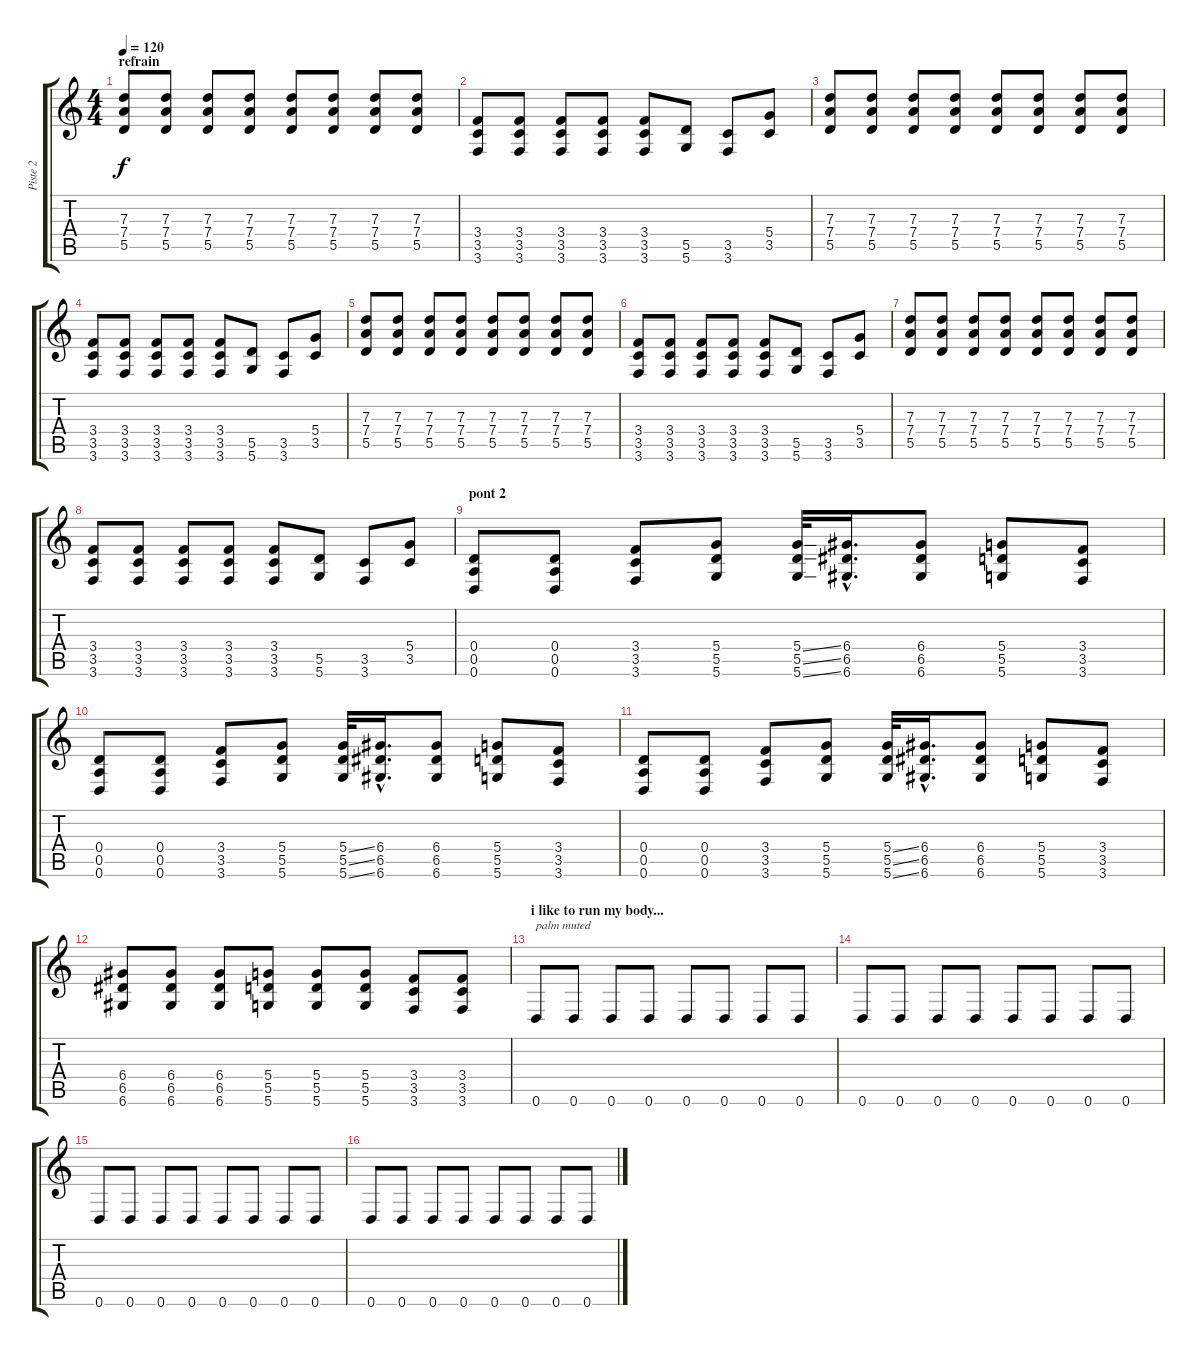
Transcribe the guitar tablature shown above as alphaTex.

\track ("Piste 2" "Piste 2") {instrument overdrivenguitar}
\staff {score tabs}
\tuning (E4 B3 G3 D3 A2 D2) {hide}
\ts (4 4)
\section ("" "refrain")
\tempo 120
\clef g2
\ks c
(7.3 7.4 5.5).8{dy f instrument overdrivenguitar} (7.3 7.4 5.5).8 (7.3 7.4 5.5).8 (7.3 7.4 5.5).8 (7.3 7.4 5.5).8 (7.3 7.4 5.5).8 (7.3 7.4 5.5).8 (7.3 7.4 5.5).8 |
(3.4 3.5 3.6).8 (3.4 3.5 3.6).8 (3.4 3.5 3.6).8 (3.4 3.5 3.6).8 (3.4 3.5 3.6).8 (5.5 5.6).8 (3.5 3.6).8 (5.4 3.5).8 |
(7.3 7.4 5.5).8 (7.3 7.4 5.5).8 (7.3 7.4 5.5).8 (7.3 7.4 5.5).8 (7.3 7.4 5.5).8 (7.3 7.4 5.5).8 (7.3 7.4 5.5).8 (7.3 7.4 5.5).8 |
(3.4 3.5 3.6).8 (3.4 3.5 3.6).8 (3.4 3.5 3.6).8 (3.4 3.5 3.6).8 (3.4 3.5 3.6).8 (5.5 5.6).8 (3.5 3.6).8 (5.4 3.5).8 |
(7.3 7.4 5.5).8 (7.3 7.4 5.5).8 (7.3 7.4 5.5).8 (7.3 7.4 5.5).8 (7.3 7.4 5.5).8 (7.3 7.4 5.5).8 (7.3 7.4 5.5).8 (7.3 7.4 5.5).8 |
(3.4 3.5 3.6).8 (3.4 3.5 3.6).8 (3.4 3.5 3.6).8 (3.4 3.5 3.6).8 (3.4 3.5 3.6).8 (5.5 5.6).8 (3.5 3.6).8 (5.4 3.5).8 |
(7.3 7.4 5.5).8 (7.3 7.4 5.5).8 (7.3 7.4 5.5).8 (7.3 7.4 5.5).8 (7.3 7.4 5.5).8 (7.3 7.4 5.5).8 (7.3 7.4 5.5).8 (7.3 7.4 5.5).8 |
(3.4 3.5 3.6).8 (3.4 3.5 3.6).8 (3.4 3.5 3.6).8 (3.4 3.5 3.6).8 (3.4 3.5 3.6).8 (5.5 5.6).8 (3.5 3.6).8 (5.4 3.5).8 |
\section ("" "pont 2")
(0.4 0.5 0.6).8 (0.4 0.5 0.6).8 (3.4 3.5 3.6).8 (5.4 5.5 5.6).8 (5.4{ss} 5.5{ss} 5.6{ss}).32 (6.4{hac} 6.5{hac} 6.6{hac}).16{d} (6.4 6.5 6.6).8 (5.4 5.5 5.6).8 (3.4 3.5 3.6).8 |
(0.4 0.5 0.6).8 (0.4 0.5 0.6).8 (3.4 3.5 3.6).8 (5.4 5.5 5.6).8 (5.4{ss} 5.5{ss} 5.6{ss}).32 (6.4{hac} 6.5{hac} 6.6{hac}).16{d} (6.4 6.5 6.6).8 (5.4 5.5 5.6).8 (3.4 3.5 3.6).8 |
(0.4 0.5 0.6).8 (0.4 0.5 0.6).8 (3.4 3.5 3.6).8 (5.4 5.5 5.6).8 (5.4{ss} 5.5{ss} 5.6{ss}).32 (6.4{hac} 6.5{hac} 6.6{hac}).16{d} (6.4 6.5 6.6).8 (5.4 5.5 5.6).8 (3.4 3.5 3.6).8 |
(6.4 6.5 6.6).8 (6.4 6.5 6.6).8 (6.4 6.5 6.6).8 (5.4 5.5 5.6).8 (5.4 5.5 5.6).8 (5.4 5.5 5.6).8 (3.4 3.5 3.6).8 (3.4 3.5 3.6).8 |
\section ("" "i like to run my body...")
0.6.8{txt "palm muted"} 0.6.8 0.6.8 0.6.8 0.6.8 0.6.8 0.6.8 0.6.8 |
0.6.8 0.6.8 0.6.8 0.6.8 0.6.8 0.6.8 0.6.8 0.6.8 |
0.6.8 0.6.8 0.6.8 0.6.8 0.6.8 0.6.8 0.6.8 0.6.8 |
0.6.8 0.6.8 0.6.8 0.6.8 0.6.8 0.6.8 0.6.8 0.6.8
